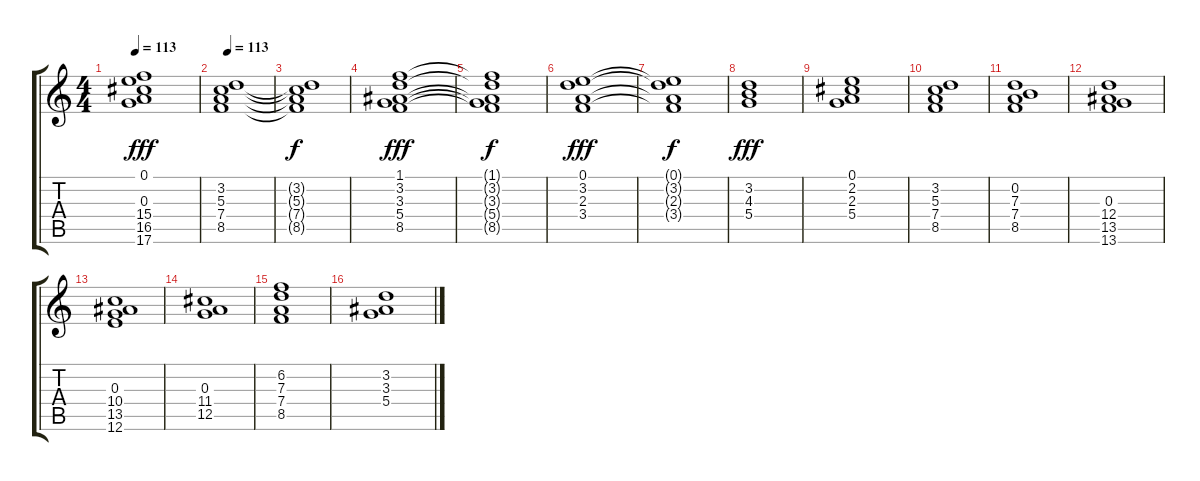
\track "" {instrument electricbassfinger}
\staff {score tabs}
\tuning (E4 B3 G3 D3 A2 E2) {hide}
\ts (4 4)
\tempo 113
\clef g2
\ks c
(0.1 0.3 15.4 16.5 17.6).1{dy fff} |
\tempo 113
(3.2 5.3 7.4 8.5).1 |
(3.2{t} 5.3{t} 7.4{t} 8.5{t}).1{dy f} |
(1.1 3.2 3.3 5.4 8.5).1{dy fff} |
(1.1{t} 3.2{t} 3.3{t} 5.4{t} 8.5{t}).1{dy f} |
(0.1 3.2 2.3 3.4).1{dy fff} |
(0.1{t} 3.2{t} 2.3{t} 3.4{t}).1{dy f} |
(3.2 4.3 5.4).1{dy fff} |
(0.1 2.2 2.3 5.4).1 |
(3.2 5.3 7.4 8.5).1 |
(0.2 7.3 7.4 8.5).1 |
(0.3 12.4 13.5 13.6).1 |
(0.3 10.4 13.5 12.6).1 |
(0.3 11.4 12.5).1 |
(6.2 7.3 7.4 8.5).1 |
(3.2 3.3 5.4).1
